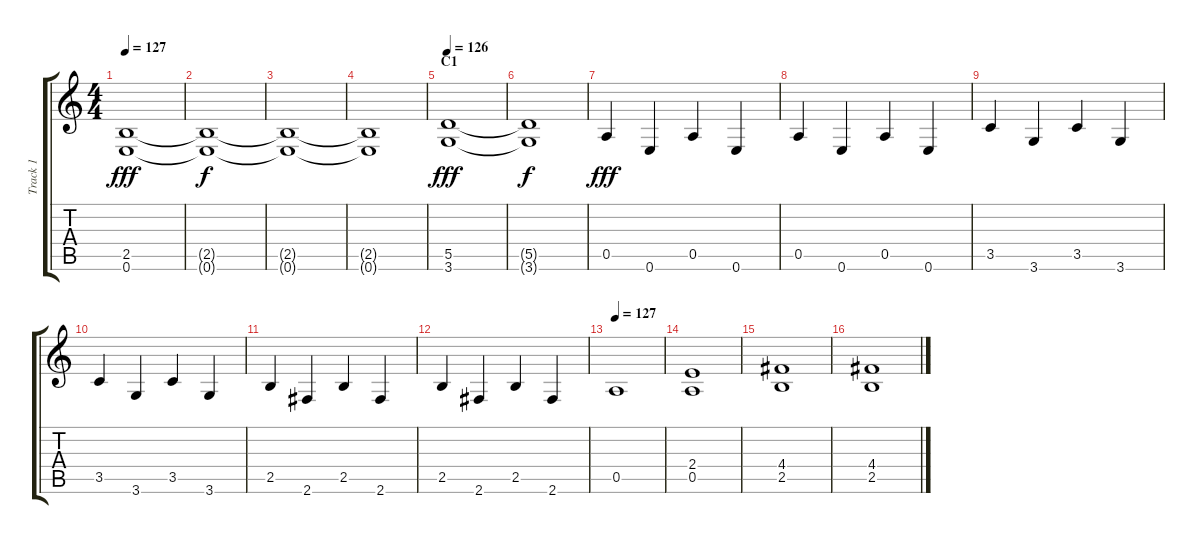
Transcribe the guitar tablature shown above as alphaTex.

\track ("Track 1" "Track 1") {instrument distortionguitar}
\staff {score tabs}
\tuning (E4 B3 G3 D3 A2 E2) {hide}
\ts (4 4)
\tempo 127
\clef g2
\ks c
(2.5 0.6).1{dy fff} |
(2.5{t} 0.6{t}).1{dy f} |
(2.5{t} 0.6{t}).1 |
(2.5{t} 0.6{t}).1 |
\section ("" "C1")
\tempo 126
(5.5 3.6).1{dy fff} |
(5.5{t} 3.6{t}).1{dy f} |
0.5.4{dy fff} 0.6.4 0.5.4 0.6.4 |
0.5.4 0.6.4 0.5.4 0.6.4 |
3.5.4 3.6.4 3.5.4 3.6.4 |
3.5.4 3.6.4 3.5.4 3.6.4 |
2.5.4 2.6.4 2.5.4 2.6.4 |
2.5.4 2.6.4 2.5.4 2.6.4 |
\tempo 127
0.5.1 |
(2.4 0.5).1 |
(4.4 2.5).1 |
(4.4 2.5).1
